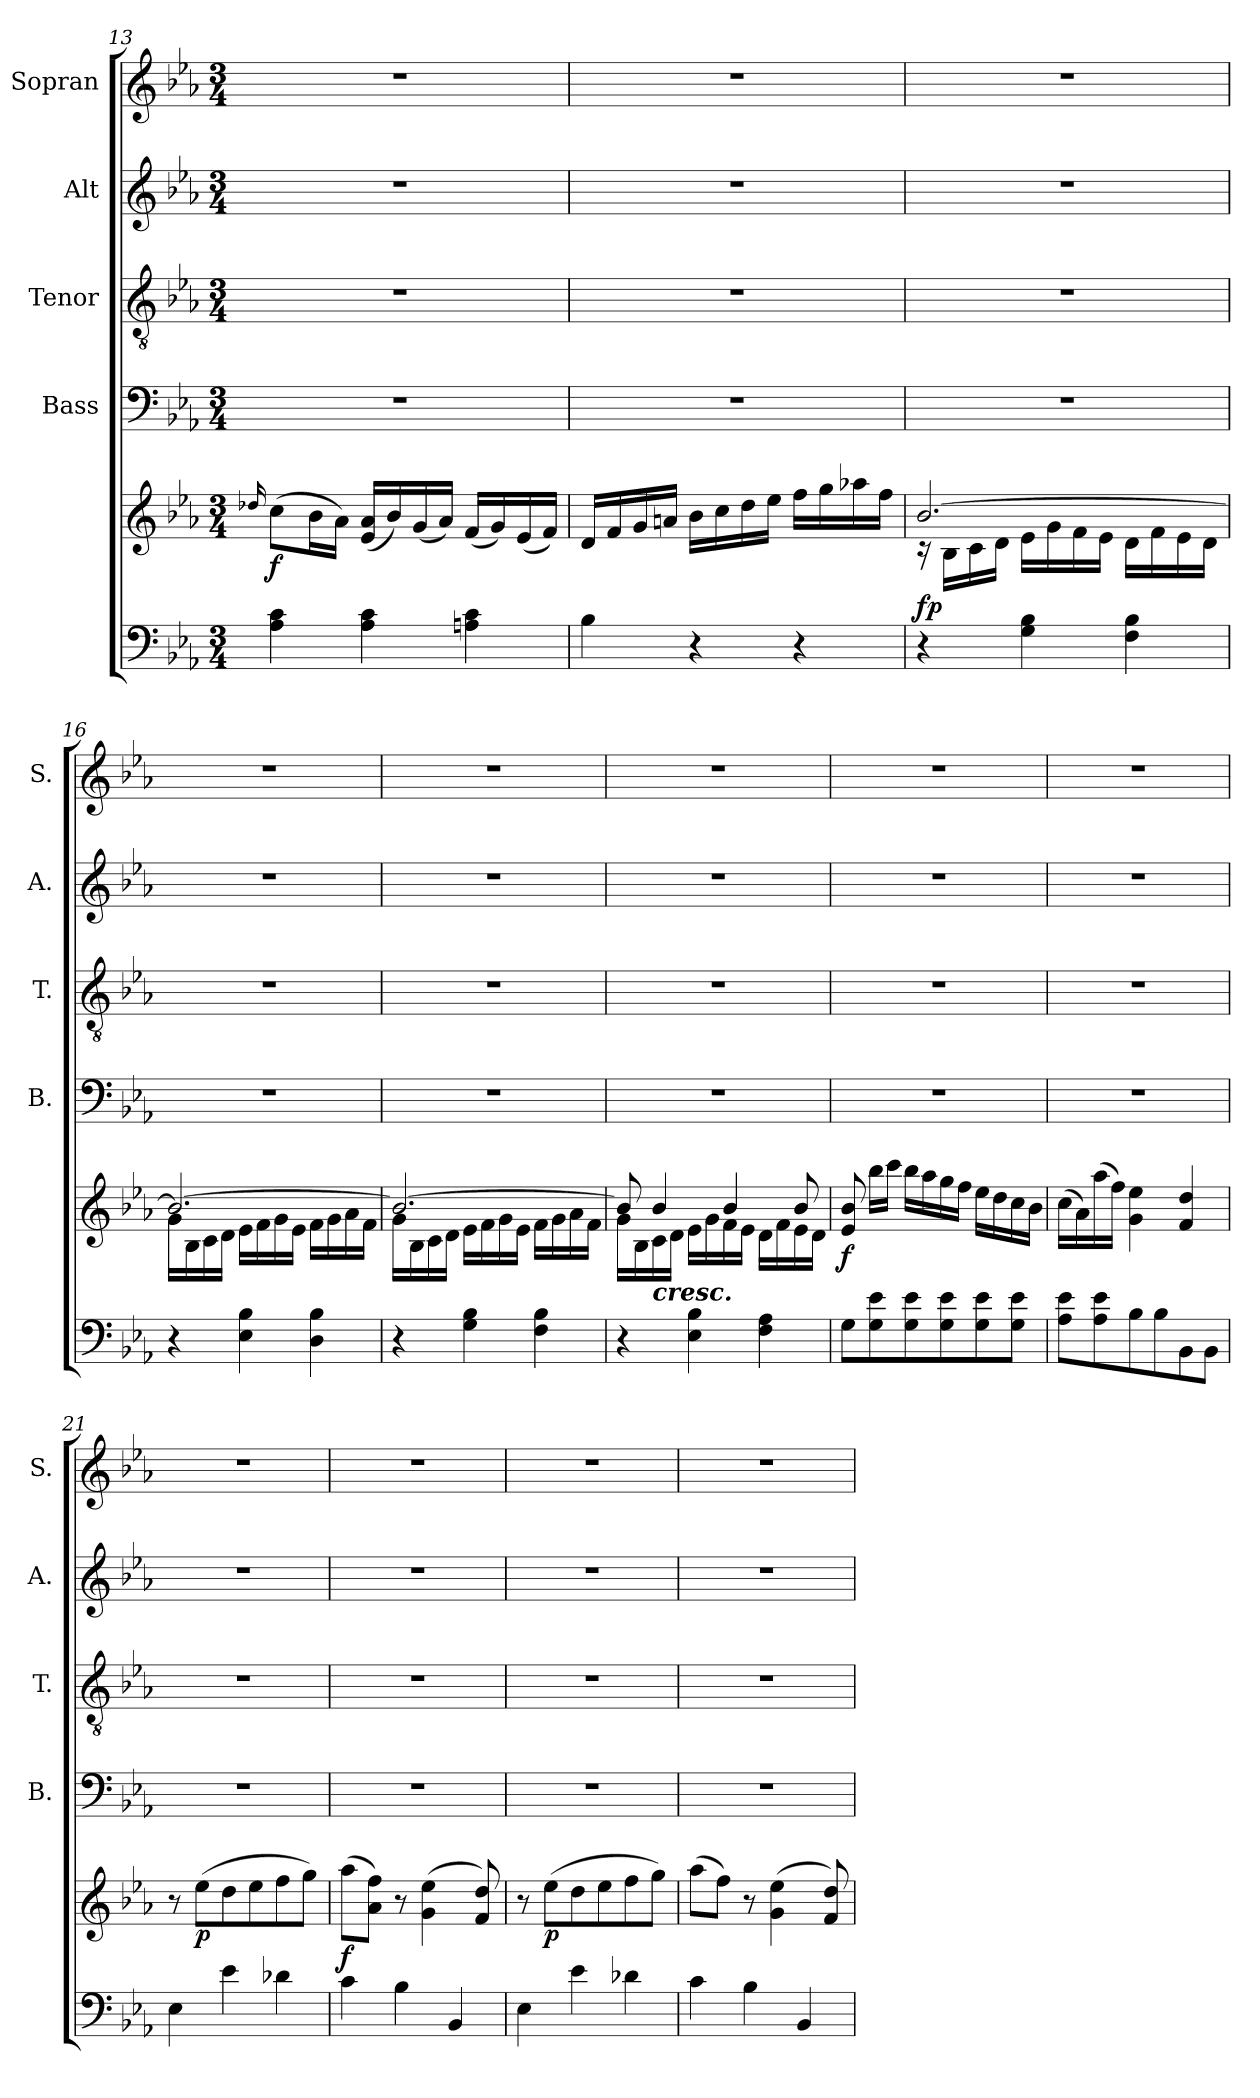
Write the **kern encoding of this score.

**kern	**kern	**dynam	**kern	**kern	**kern	**kern
*part5	*part5	*part5	*part4	*part3	*part2	*part1
*staff6	*staff5	*staff5/6	*staff4	*staff3	*staff2	*staff1
*	*	*	*I"Bass	*I"Tenor	*I"Alt	*I"Sopran
*	*	*	*I'B.	*I'T.	*I'A.	*I'S.
*clefF4	*clefG2	*	*clefF4	*clefGv2	*clefG2	*clefG2
*k[b-e-a-]	*k[b-e-a-]	*	*k[b-e-a-]	*k[b-e-a-]	*k[b-e-a-]	*k[b-e-a-]
*E-:	*E-:	*	*E-:	*E-:	*E-:	*E-:
*M3/4	*M3/4	*	*M3/4	*M3/4	*M3/4	*M3/4
=13	=13	=13	=13	=13	=13	=13
.	16qqdd-X/	.	.	.	.	.
!	!	!LO:DY:b	!	!	!	!
4A-\ 4c\	(>8cc\L	f	2.r	2.r	2.r	2.r
.	16b-\L	.	.	.	.	.
.	16a-\JJ)	.	.	.	.	.
4A-\ 4c\	(<16e-/ 16a-/LL	.	.	.	.	.
.	16b-/)	.	.	.	.	.
.	(<16g/	.	.	.	.	.
.	16a-/JJ)	.	.	.	.	.
4An\ 4c\	(<16f/LL	.	.	.	.	.
.	16g/)	.	.	.	.	.
.	(<16e-/	.	.	.	.	.
.	16f/JJ)	.	.	.	.	.
=14	=14	=14	=14	=14	=14	=14
4B-\	16d/LL	.	2.r	2.r	2.r	2.r
.	16f/	.	.	.	.	.
.	16g/	.	.	.	.	.
.	16an/JJ	.	.	.	.	.
4r	16b-\LL	.	.	.	.	.
.	16cc\	.	.	.	.	.
.	16dd\	.	.	.	.	.
.	16ee-\JJ	.	.	.	.	.
4r	16ff\LL	.	.	.	.	.
.	16gg\	.	.	.	.	.
.	16aa-X\	.	.	.	.	.
.	16ff\JJ	.	.	.	.	.
!!LO:PB:g=z
=15	=15	=15	=15	=15	=15	=15
*	*^	*	*	*	*	*
!	!	!	!LO:DY:b	!	!	!	!
4r	[>2.b-/	16rc	fp	2.r	2.r	2.r	2.r
.	.	16B-\LL	.	.	.	.	.
.	.	16c\	.	.	.	.	.
.	.	16d\JJ	.	.	.	.	.
4G\ 4B-\	.	16e-\LL	.	.	.	.	.
.	.	16g\	.	.	.	.	.
.	.	16f\	.	.	.	.	.
.	.	16e-\JJ	.	.	.	.	.
4F\ 4B-\	.	16d\LL	.	.	.	.	.
.	.	16f\	.	.	.	.	.
.	.	16e-\	.	.	.	.	.
.	.	16d\JJ	.	.	.	.	.
=16	=16	=16	=16	=16	=16	=16	=16
4r	2.b-/_	16g\LL	.	2.r	2.r	2.r	2.r
.	.	16B-\	.	.	.	.	.
.	.	16c\	.	.	.	.	.
.	.	16d\JJ	.	.	.	.	.
4E-\ 4B-\	.	16e-\LL	.	.	.	.	.
.	.	16f\	.	.	.	.	.
.	.	16g\	.	.	.	.	.
.	.	16e-\JJ	.	.	.	.	.
4D\ 4B-\	.	16f\LL	.	.	.	.	.
.	.	16g\	.	.	.	.	.
.	.	16a-\	.	.	.	.	.
.	.	16f\JJ	.	.	.	.	.
=17	=17	=17	=17	=17	=17	=17	=17
4r	2.b-/_	16g\LL	.	2.r	2.r	2.r	2.r
.	.	16B-\	.	.	.	.	.
.	.	16c\	.	.	.	.	.
.	.	16d\JJ	.	.	.	.	.
4G\ 4B-\	.	16e-\LL	.	.	.	.	.
.	.	16f\	.	.	.	.	.
.	.	16g\	.	.	.	.	.
.	.	16e-\JJ	.	.	.	.	.
4F\ 4B-\	.	16f\LL	.	.	.	.	.
.	.	16g\	.	.	.	.	.
.	.	16a-\	.	.	.	.	.
.	.	16f\JJ	.	.	.	.	.
!!LO:LB:g=z
=18	=18	=18	=18	=18	=18	=18	=18
4r	8b-/]	16g\LL	.	2.r	2.r	2.r	2.r
.	.	16B-\	.	.	.	.	.
!	!LO:TX:b:Bi:t=cresc.	!	!	!	!	!	!
.	4b-/	16c\	.	.	.	.	.
.	.	16d\JJ	.	.	.	.	.
4E-\ 4B-\	.	16e-\LL	.	.	.	.	.
.	.	16g\	.	.	.	.	.
.	4b-/	16f\	.	.	.	.	.
.	.	16e-\JJ	.	.	.	.	.
4F\ 4A-\	.	16d\LL	.	.	.	.	.
.	.	16f\	.	.	.	.	.
.	8b-/	16e-\	.	.	.	.	.
.	.	16d\JJ	.	.	.	.	.
=19	=19	=19	=19	=19	=19	=19	=19
!	!	!	!LO:DY:b	!	!	!	!
*	*v	*v	*	*	*	*	*
8G\L	8e-/ 8b-/	f	2.r	2.r	2.r	2.r
8G\ 8e-\	16bb-\LL	.	.	.	.	.
.	16ccc\JJ	.	.	.	.	.
8G\ 8e-\	16bb-\LL	.	.	.	.	.
.	16aa-\	.	.	.	.	.
8G\ 8e-\	16gg\	.	.	.	.	.
.	16ff\JJ	.	.	.	.	.
8G\ 8e-\	16ee-\LL	.	.	.	.	.
.	16dd\	.	.	.	.	.
8G\ 8e-\J	16cc\	.	.	.	.	.
.	16b-\JJ	.	.	.	.	.
=20	=20	=20	=20	=20	=20	=20
8A-\ 8e-\L	(>16cc\LL	.	2.r	2.r	2.r	2.r
.	16a-\)	.	.	.	.	.
8A-\ 8e-\	(>16aa-\	.	.	.	.	.
.	16ff\JJ)	.	.	.	.	.
8B-\	4g\ 4ee-\	.	.	.	.	.
8B-\	.	.	.	.	.	.
8BB-\	4f/ 4dd/	.	.	.	.	.
8BB-\J	.	.	.	.	.	.
=21	=21	=21	=21	=21	=21	=21
4E-\	8r	.	2.r	2.r	2.r	2.r
!	!	!LO:DY:b	!	!	!	!
.	(>8ee-\L	p	.	.	.	.
4e-\	8dd\	.	.	.	.	.
.	8ee-\	.	.	.	.	.
4d-X\	8ff\	.	.	.	.	.
.	8gg\J)	.	.	.	.	.
!!LO:PB:g=z
=22	=22	=22	=22	=22	=22	=22
!	!	!LO:DY:b	!	!	!	!
4c\	(>8aa-\L	f	2.r	2.r	2.r	2.r
.	8a-\ 8ff\J)	.	.	.	.	.
4B-\	8r	.	.	.	.	.
.	(>4g\ 4ee-\	.	.	.	.	.
4BB-/	.	.	.	.	.	.
.	8f/ 8dd/)	.	.	.	.	.
=23	=23	=23	=23	=23	=23	=23
4E-\	8r	.	2.r	2.r	2.r	2.r
!	!	!LO:DY:b	!	!	!	!
.	(>8ee-\L	p	.	.	.	.
4e-\	8dd\	.	.	.	.	.
.	8ee-\	.	.	.	.	.
4d-X\	8ff\	.	.	.	.	.
.	8gg\J)	.	.	.	.	.
=24	=24	=24	=24	=24	=24	=24
4c\	(>8aa-\L	.	2.r	2.r	2.r	2.r
.	8ff\J)	.	.	.	.	.
4B-\	8r	.	.	.	.	.
.	(>4g\ 4ee-\	.	.	.	.	.
4BB-/	.	.	.	.	.	.
.	8f/ 8dd/)	.	.	.	.	.
=	=	=	=	=	=	=
*-	*-	*-	*-	*-	*-	*-
